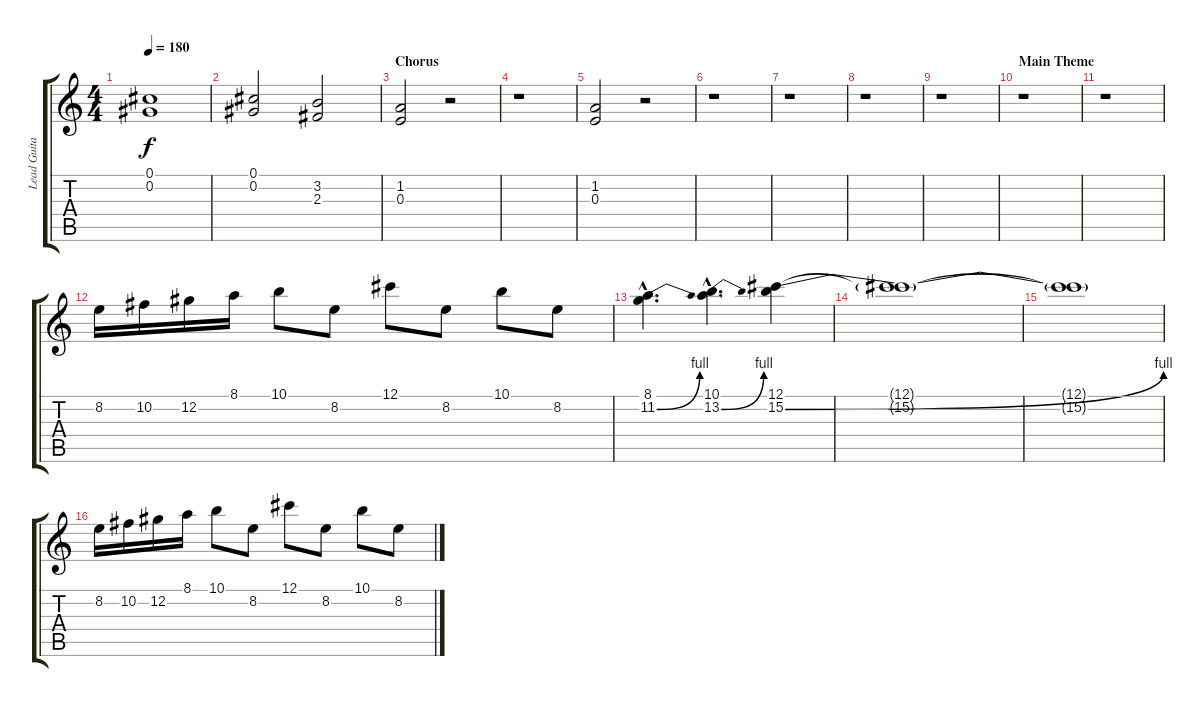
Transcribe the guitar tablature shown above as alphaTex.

\track ("Lead Guitar 2" "Lead Guita") {instrument overdrivenguitar}
\staff {score tabs}
\tuning (Db4 Ab3 E3 B2 Gb2 Db2) {hide}
\ts (4 4)
\tempo 180
\clef g2
\ks c
(0.1 0.2).1{dy f} |
(0.1 0.2).2 (3.2 2.3).2 |
\section ("" "Chorus")
(1.2 0.3).2 r.2 |
r.1 |
(1.2 0.3).2 r.2 |
r.1 |
r.1 |
r.1 |
r.1 |
\section ("" "Main Theme")
r.1 |
r.1 |
8.2.16 10.2.16 12.2.16 8.1.16 10.1.8 8.2.8 12.1.8 8.2.8 10.1.8 8.2.8 |
(8.1{hac} 11.2{be (bend 0 0 60 4) hac}).4{d} (10.1{hac} 13.2{be (bend 0 0 60 4) hac}).4{d} (12.1 15.2{be (bend 0 0 60 4)}).4 |
(12.1{t} 15.2{t}).1 |
(12.1{t} 15.2{t}).1 |
8.2.16 10.2.16 12.2.16 8.1.16 10.1.8 8.2.8 12.1.8 8.2.8 10.1.8 8.2.8
